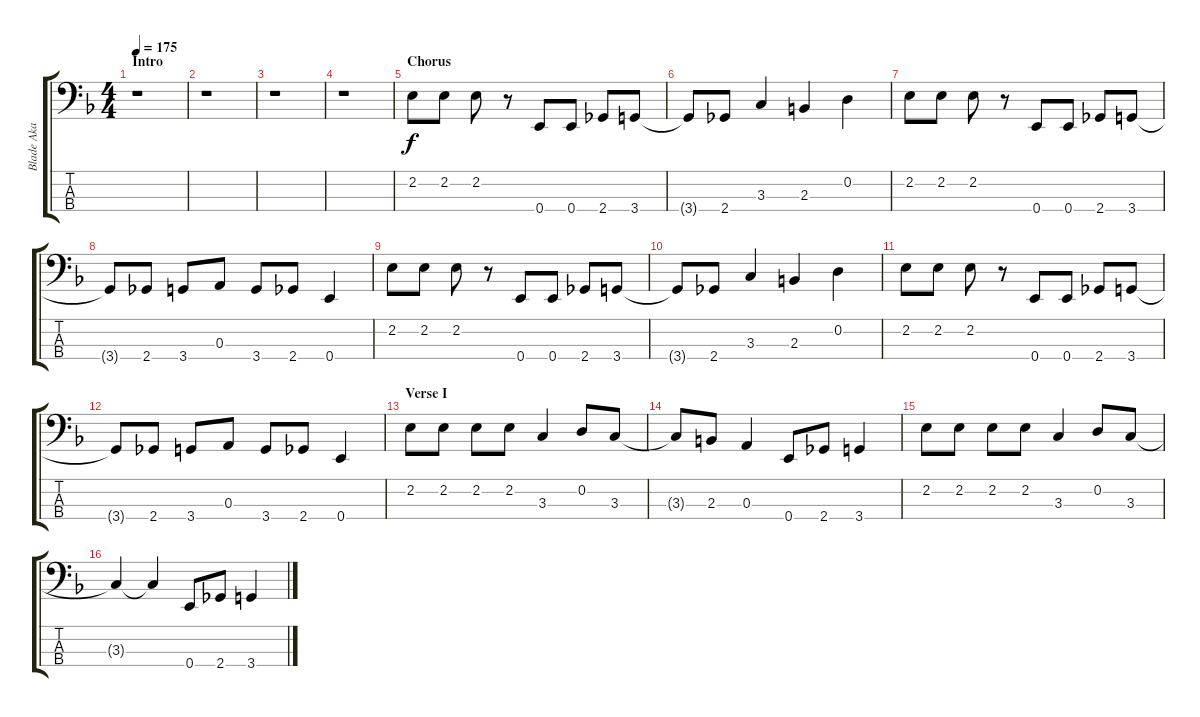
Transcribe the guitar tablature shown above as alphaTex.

\track ("Blade Aka" "Blade Aka") {instrument electricbassfinger}
\staff {score tabs}
\tuning (G2 D2 A1 E1) {hide}
\ts (4 4)
\section ("" "Intro")
\tempo 175
\clef f4
\ks f
r.1{dy f instrument electricbassfinger} |
r.1 |
r.1 |
r.1 |
\section ("" "Chorus")
2.2.8 2.2.8 2.2.8 r.8 0.4.8 0.4.8 2.4.8 3.4.8 |
3.4{t}.8 2.4.8 3.3.4 2.3.4 0.2.4 |
2.2.8 2.2.8 2.2.8 r.8 0.4.8 0.4.8 2.4.8 3.4.8 |
3.4{t}.8 2.4.8 3.4.8 0.3.8 3.4.8 2.4.8 0.4.4 |
2.2.8 2.2.8 2.2.8 r.8 0.4.8 0.4.8 2.4.8 3.4.8 |
3.4{t}.8 2.4.8 3.3.4 2.3.4 0.2.4 |
2.2.8 2.2.8 2.2.8 r.8 0.4.8 0.4.8 2.4.8 3.4.8 |
3.4{t}.8 2.4.8 3.4.8 0.3.8 3.4.8 2.4.8 0.4.4 |
\section ("" "Verse I")
2.2.8 2.2.8 2.2.8 2.2.8 3.3.4 0.2.8 3.3.8 |
3.3{t}.8 2.3.8 0.3.4 0.4.8 2.4.8 3.4.4 |
2.2.8 2.2.8 2.2.8 2.2.8 3.3.4 0.2.8 3.3.8 |
3.3{t}.4 3.3{t}.4 0.4.8 2.4.8 3.4.4
